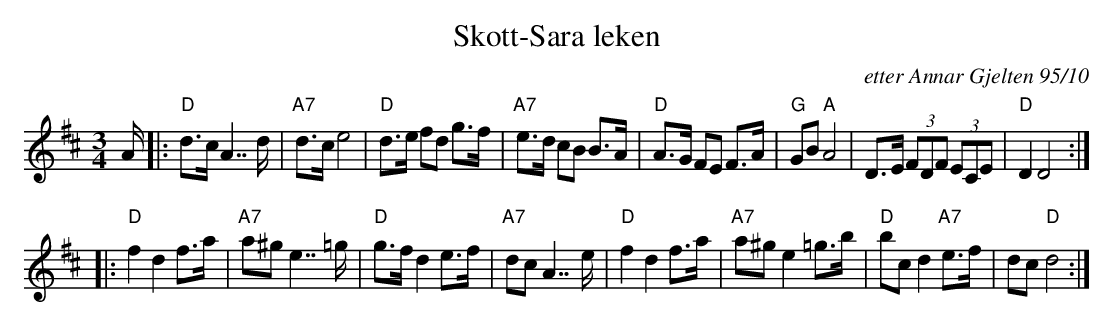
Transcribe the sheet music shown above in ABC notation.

X:1
T: Skott-Sara leken
M: 3/4
L: 1/8
O: etter Annar Gjelten 95/10
K: D
A/ \
|: "D"d>c A2>>d2 | "A7"d>c e4 | "D"d>e fd g>f | "A7"e>d cB B>A \
|  "D"A>G FE F>A | "G"GB "A"A4 | D>E (3FDF (3ECE | "D"D2 D4 :|
|: "D"f2 d2 f>a | "A7"a^g e2>>=g2 | "D"g>f d2 e>f | "A7"dc A2>>e2 \
|  "D"f2 d2 f>a | "A7"a^g e2 =g>b | "D"bc d2 "A7"e>f | dc "D"d4 :|
